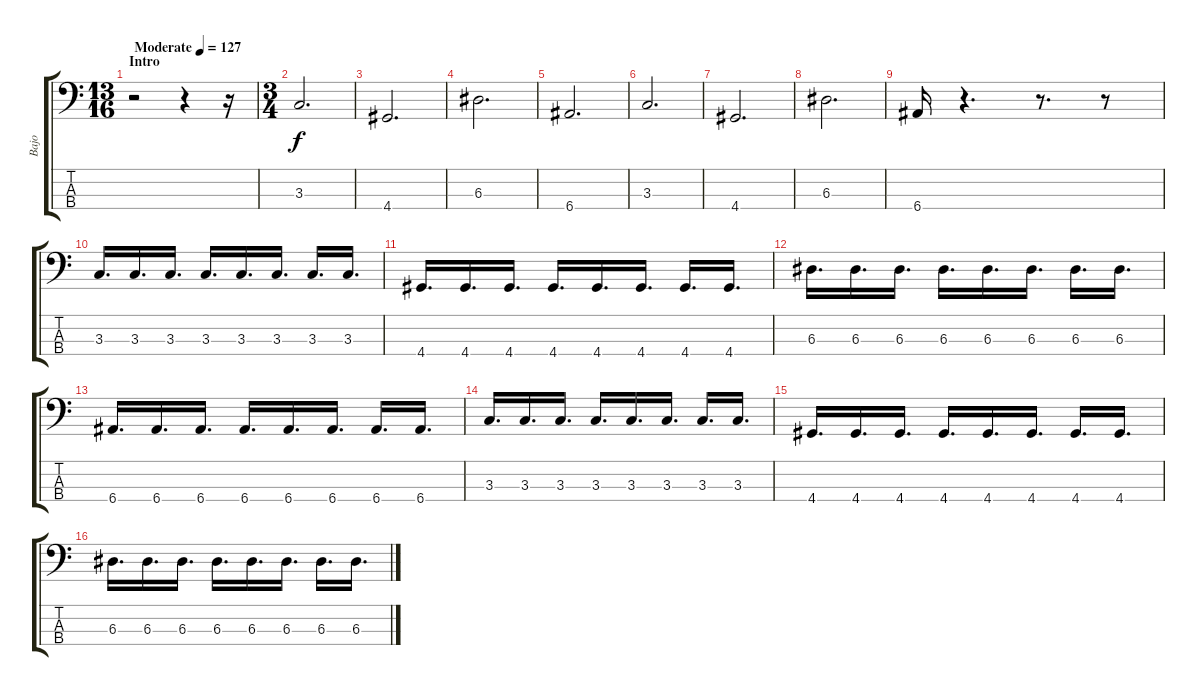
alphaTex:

\track ("Bajo" "Bajo") {instrument electricbasspick}
\staff {score tabs}
\tuning (G2 D2 A1 E1) {hide}
\ts (13 16)
\section ("" "Intro")
\tempo (127 "Moderate")
\clef f4
\ks c
r.2{dy f instrument electricbasspick} r.4 r.16 |
\ts (3 4)
3.3.2{d} |
4.4.2{d} |
6.3.2{d} |
6.4.2{d} |
3.3.2{d} |
4.4.2{d} |
6.3.2{d} |
6.4.16 r.4{d} r.8{d} r.8 |
3.3.16{d} 3.3.16{d} 3.3.16{d} 3.3.16{d} 3.3.16{d} 3.3.16{d} 3.3.16{d} 3.3.16{d} |
4.4.16{d} 4.4.16{d} 4.4.16{d} 4.4.16{d} 4.4.16{d} 4.4.16{d} 4.4.16{d} 4.4.16{d} |
6.3.16{d} 6.3.16{d} 6.3.16{d} 6.3.16{d} 6.3.16{d} 6.3.16{d} 6.3.16{d} 6.3.16{d} |
6.4.16{d} 6.4.16{d} 6.4.16{d} 6.4.16{d} 6.4.16{d} 6.4.16{d} 6.4.16{d} 6.4.16{d} |
3.3.16{d} 3.3.16{d} 3.3.16{d} 3.3.16{d} 3.3.16{d} 3.3.16{d} 3.3.16{d} 3.3.16{d} |
4.4.16{d} 4.4.16{d} 4.4.16{d} 4.4.16{d} 4.4.16{d} 4.4.16{d} 4.4.16{d} 4.4.16{d} |
6.3.16{d} 6.3.16{d} 6.3.16{d} 6.3.16{d} 6.3.16{d} 6.3.16{d} 6.3.16{d} 6.3.16{d}
